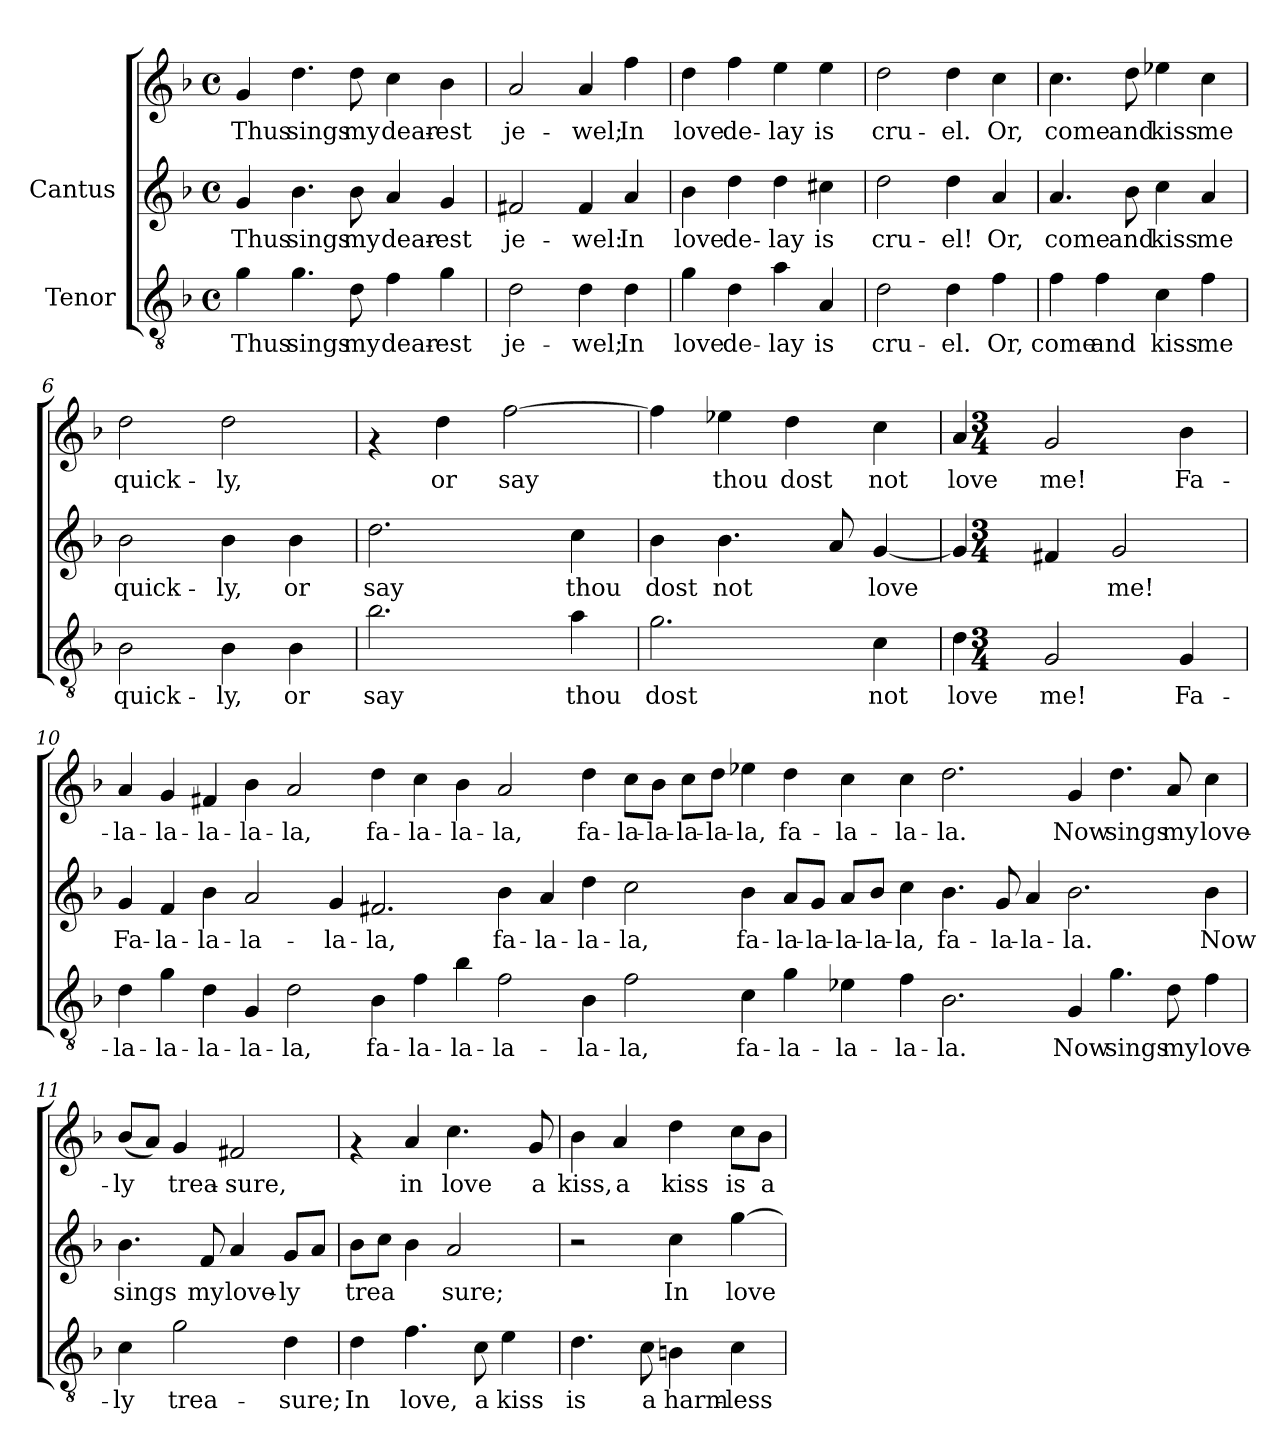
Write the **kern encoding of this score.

**kern	**text	**kern	**text	**kern	**text
*part2	*part2	*part1	*part1	*part1	*part1
*staff3	*staff3	*staff2	*staff2	*staff1	*staff1
*I"Tenor	*	*I"Cantus	*	*	*
!!LO:PB:g=z
*stria5	*	*stria5	*	*stria5	*
*clefGv2	*	*clefG2	*	*clefG2	*
*k[b-]	*	*k[b-]	*	*k[b-]	*
*F:	*	*F:	*	*F:	*
*M4/4	*	*M4/4	*	*M4/4	*
*met(c)	*	*met(c)	*	*met(c)	*
*MM156	*	*MM156	*	*MM156	*
=1	=1	=1	=1	=1	=1
!	!LO:LY:b:cj	!	!LO:LY:b:cj	!	!LO:LY:b:cj
4g\	Thus	4g/	Thus	4g/	Thus
!	!LO:LY:b:cj	!	!LO:LY:b:cj	!	!LO:LY:b:cj
4.g\	sings	4.b-\	sings	4.dd\	sings
!	!LO:LY:b:cj	!	!LO:LY:b:cj	!	!LO:LY:b:cj
8d\	my	8b-\	my	8dd\	my
!	!LO:LY:b:cj	!	!LO:LY:b:cj	!	!LO:LY:b:cj
4f\	dear-	4a/	dear-	4cc\	dear-
!	!LO:LY:b:cj	!	!LO:LY:b:cj	!	!LO:LY:b:cj
4g\	-est	4g/	-est	4b-\	-est
=2	=2	=2	=2	=2	=2
!	!LO:LY:b:cj	!	!LO:LY:b:cj	!	!LO:LY:b:cj
2d\	je-	2f#X/	je-	2a/	je-
!	!LO:LY:b:cj	!	!LO:LY:b:cj	!	!LO:LY:b:cj
4d\	-wel;	4f#/	-wel:	4a/	-wel;
!	!LO:LY:b:cj	!	!LO:LY:b:cj	!	!LO:LY:b:cj
4d\	In	4a/	In	4ff\	In
=3	=3	=3	=3	=3	=3
!	!LO:LY:b:cj	!	!LO:LY:b:cj	!	!LO:LY:b:cj
4g\	love	4b-\	love	4dd\	love
!	!LO:LY:b:cj	!	!LO:LY:b:cj	!	!LO:LY:b:cj
4d\	de-	4dd\	de-	4ff\	de-
!	!LO:LY:b:cj	!	!LO:LY:b:cj	!	!LO:LY:b:cj
4a\	-lay	4dd\	-lay	4ee\	-lay
!	!LO:LY:b:cj	!	!LO:LY:b:cj	!	!LO:LY:b:cj
4A/	is	4cc#X\	is	4ee\	is
=4	=4	=4	=4	=4	=4
!	!LO:LY:b:cj	!	!LO:LY:b:cj	!	!LO:LY:b:cj
2d\	cru-	2dd\	cru-	2dd\	cru-
!	!LO:LY:b:cj	!	!LO:LY:b:cj	!	!LO:LY:b:cj
4d\	-el.	4dd\	-el!	4dd\	-el.
!	!LO:LY:b:cj	!	!LO:LY:b:cj	!	!LO:LY:b:cj
4f\	Or,	4a/	Or,	4cc\	Or,
!!LO:LB:g=z
=5	=5	=5	=5	=5	=5
!	!LO:LY:b:cj	!	!LO:LY:b:cj	!	!LO:LY:b:cj
4f\	come	4.a/	come	4.cc\	come
!	!LO:LY:b:cj	!	!	!	!
4f\	and	.	.	.	.
!	!	!	!LO:LY:b:cj	!	!LO:LY:b:cj
.	.	8b-\	and	8dd\	and
!	!LO:LY:b:cj	!	!LO:LY:b:cj	!	!LO:LY:b:cj
4c\	kiss	4cc\	kiss	4ee-X\	kiss
!	!LO:LY:b:cj	!	!LO:LY:b:cj	!	!LO:LY:b:cj
4f\	me	4a/	me	4cc\	me
=6	=6	=6	=6	=6	=6
!	!LO:LY:b:cj	!	!LO:LY:b:cj	!	!LO:LY:b:cj
2B-\	quick-	2b-\	quick-	2dd\	quick-
!	!LO:LY:b:cj	!	!LO:LY:b:cj	!	!LO:LY:b:cj
4B-\	-ly,	4b-\	-ly,	2dd\	-ly,
!	!LO:LY:b:cj	!	!LO:LY:b:cj	!	!
4B-\	or	4b-\	or	.	.
=7	=7	=7	=7	=7	=7
!	!LO:LY:b:cj	!	!LO:LY:b:cj	!	!
2.b-\	say	2.dd\	say	4rf	.
!	!	!	!	!	!LO:LY:b:cj
.	.	.	.	4dd\	or
!	!	!	!	!	!LO:LY:b:cj
.	.	.	.	[>2ff\	say
!	!LO:LY:b:cj	!	!LO:LY:b:cj	!	!
4a\	thou	4cc\	thou	.	.
=8	=8	=8	=8	=8	=8
!	!LO:LY:b:cj	!	!LO:LY:b:cj	!	!LO:LY:b:cj
2.g\	dost	4b-\	dost	4ff\]	.
!	!	!	!LO:LY:b:cj	!	!LO:LY:b:cj
.	.	4.b-\	not	4ee-X\	thou
!	!	!	!	!	!LO:LY:b:cj
.	.	.	.	4dd\	dost
!	!	!	!LO:LY:b:cj	!	!
.	.	8a/	.	.	.
!	!LO:LY:b:cj	!	!LO:LY:b:cj	!	!LO:LY:b:cj
4c\	not	[<4g/	love	4cc\	not
=9	=9	=9	=9	=9	=9
!	!LO:LY:b:cj	!	!	!	!LO:LY:b:cj
4d\	love	4g/]	.	4a/	love
*M3/4	*	*M3/4	*	*M3/4	*
!	!LO:LY:b:cj	!	!LO:LY:b:cj	!	!LO:LY:b:cj
2G/	me!	4f#X/	-	2g/	me!
!	!	!	!LO:LY:b:cj	!	!
.	.	2g/	me!	.	.
*	*	*	*	*MM234	*
!	!LO:LY:b:cj	!	!	!	!LO:LY:b:cj
4G/	Fa-	.	.	4b-\	Fa-
!!LO:LB:g=z
=10	=10	=10	=10	=10	=10
!	!LO:LY:b:cj	!	!LO:LY:b:cj	!	!LO:LY:b:cj
4d\	-la-	4g/	-Fa-	4a/	la-
!	!LO:LY:b:cj	!	!LO:LY:b:cj	!	!LO:LY:b:cj
4g\	-la-	4f/	-la-	4g/	-la-
!	!LO:LY:b:cj	!	!LO:LY:b:cj	!	!LO:LY:b:cj
4d\	-la-	4b-\	-la-	4f#X/	-la-
!	!LO:LY:b:cj	!	!LO:LY:b:cj	!	!LO:LY:b:cj
4G/	-la-	2a/	-la-	4b-\	-la-
!	!LO:LY:b:cj	!	!	!	!LO:LY:b:cj
2d\	-la,	.	.	2a/	-la,
!	!	!	!LO:LY:b:cj	!	!
.	.	4g/	-la-	.	.
!	!LO:LY:a:cj	!	!LO:LY:a:cj	!	!LO:LY:a:cj
4B-\	fa-	2.f#X/	-la,	4dd\	fa-
!	!LO:LY:a:cj	!	!	!	!LO:LY:a:cj
4f\	-la-	.	.	4cc\	-la-
!	!LO:LY:a:cj	!	!	!	!LO:LY:a:cj
4b-\	-la-	.	.	4b-\	-la-
!	!LO:LY:a:cj	!	!LO:LY:a:cj	!	!LO:LY:a:cj
2f\	-la-	4b-\	fa-	2a/	-la,
!	!	!	!LO:LY:a:cj	!	!
.	.	4a/	-la-	.	.
!	!LO:LY:a:cj	!	!LO:LY:a:cj	!	!LO:LY:a:cj
4B-\	-la-	4dd\	-la-	4dd\	fa-
!	!LO:LY:a:cj	!	!LO:LY:a:cj	!	!LO:LY:a:cj
2f\	-la,	2cc\	-la,	8cc\L	-la-
!	!	!	!	!	!LO:LY:a:cj
.	.	.	.	8b-\J	-la-
!	!	!	!	!	!LO:LY:a:cj
.	.	.	.	8cc\L	-la-
!	!	!	!	!	!LO:LY:a:cj
.	.	.	.	8dd\J	-la-
!	!LO:LY:a:cj	!	!LO:LY:a:cj	!	!LO:LY:a:cj
4c\	fa-	4b-\	fa-	4ee-X\	-la,
!	!LO:LY:a:cj	!	!LO:LY:a:cj	!	!LO:LY:a:cj
4g\	-la-	8a/L	-la-	4dd\	fa-
!	!	!	!LO:LY:a:cj	!	!
.	.	8g/J	-la-	.	.
!	!LO:LY:a:cj	!	!LO:LY:a:cj	!	!LO:LY:a:cj
4e-X\	-la-	8a/L	-la-	4cc\	-la-
!	!	!	!LO:LY:a:cj	!	!
.	.	8b-/J	-la-	.	.
!	!LO:LY:a:cj	!	!LO:LY:a:cj	!	!LO:LY:a:cj
4f\	-la-	4cc\	-la,	4cc\	-la-
*	*	*	*	*MM156	*
!	!LO:LY:a:cj	!	!LO:LY:a:cj	!	!LO:LY:a:cj
2.B-\	-la.	4.b-\	fa-	2.dd\	-la.
!	!	!	!LO:LY:a:cj	!	!
.	.	8g/	-la-	.	.
!	!	!	!LO:LY:a:cj	!	!
.	.	4a/	-la-	.	.
!	!LO:LY:a:cj	!	!LO:LY:a:cj	!	!LO:LY:a:cj
4G/	Now	2.b-\	-la.	4g/	Now
!	!LO:LY:a:cj	!	!	!	!LO:LY:a:cj
4.g\	sings	.	.	4.dd\	sings
!	!LO:LY:a:cj	!	!	!	!LO:LY:a:cj
8d\	my	.	.	8a/	my
!	!LO:LY:a:cj	!	!LO:LY:a:cj	!	!LO:LY:a:cj
4f\	love-	4b-\	Now	4cc\	love-
!!LO:LB:g=z
=11	=11	=11	=11	=11	=11
!	!LO:LY:b:cj	!	!LO:LY:b:cj	!	!LO:LY:b:cj
4c\	-ly	4.b-\	sings	(<8b-/L	ly
!	!	!	!	!	!LO:LY:b:cj
.	.	.	.	8a/J)	.
!	!LO:LY:b:cj	!	!	!	!LO:LY:b:cj
2g\	trea-	.	.	4g/	trea-
!	!	!	!LO:LY:b:cj	!	!
.	.	8f/	my	.	.
!	!	!	!LO:LY:b:cj	!	!LO:LY:b:cj
.	.	4a/	love-	2f#X/	-sure,
!	!LO:LY:b:cj	!	!LO:LY:b:cj	!	!
4d\	-sure;	8g/L	-ly	.	.
!	!	!	!LO:LY:b:cj	!	!
.	.	8a/J	.	.	.
=12	=12	=12	=12	=12	=12
!	!LO:LY:b:cj	!	!LO:LY:b:cj	!	!
4d\	In	8b-\L	trea-	4rf	.
!	!	!	!LO:LY:b:cj	!	!
.	.	8cc\J	-	.	.
!	!LO:LY:b:cj	!	!LO:LY:b:cj	!	!LO:LY:b:cj
4.f\	love,	4b-\	.	4a/	in
!	!	!	!LO:LY:b:cj	!	!LO:LY:b:cj
.	.	2a/	sure;	4.cc\	love
!	!LO:LY:b:cj	!	!	!	!
8c\	a	.	.	.	.
!	!LO:LY:b:cj	!	!	!	!
4e\	kiss	.	.	.	.
!	!	!	!	!	!LO:LY:b:cj
.	.	.	.	8g/	a
=13	=13	=13	=13	=13	=13
!	!LO:LY:b:cj	!	!	!	!LO:LY:b:cj
4.d\	is	2r	.	4b-\	kiss,
!	!	!	!	!	!LO:LY:b:cj
.	.	.	.	4a/	a
!	!LO:LY:b:cj	!	!	!	!
8c\	a	.	.	.	.
!	!LO:LY:b:cj	!	!LO:LY:b:cj	!	!LO:LY:b:cj
4Bn\	harm-	4cc\	In	4dd\	kiss
!	!LO:LY:b:cj	!	!LO:LY:b:cj	!	!LO:LY:b:cj
4c\	-less	[>4gg\	love	8cc\L	is
!	!	!	!	!	!LO:LY:b:cj
.	.	.	.	8b-\J	a
=	=	=	=	=	=
*-	*-	*-	*-	*-	*-
